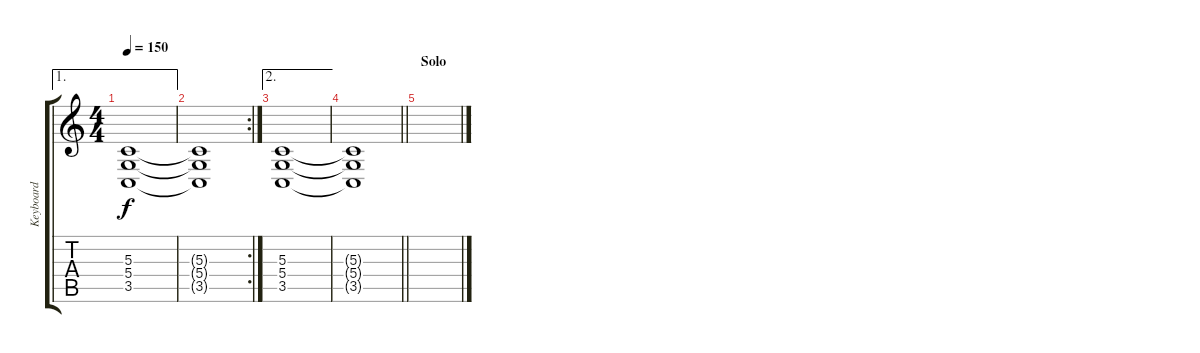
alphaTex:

\track ("Keyboard" "Keyboard") {instrument choiraahs}
\staff {score tabs}
\tuning (E4 B3 G3 D3 A2 E2) {hide}
\ae 1
\ts (4 4)
\tempo 150
\clef g2
\ks c
(5.3 5.4 3.5).1{dy f} |
\rc 2
(5.3{t} 5.4{t} 3.5{t}).1 |
\ae 2
(5.3 5.4 3.5).1 |
\barLineRight lightlight
(5.3{t} 5.4{t} 3.5{t}).1 |
\section ("" "Solo")
